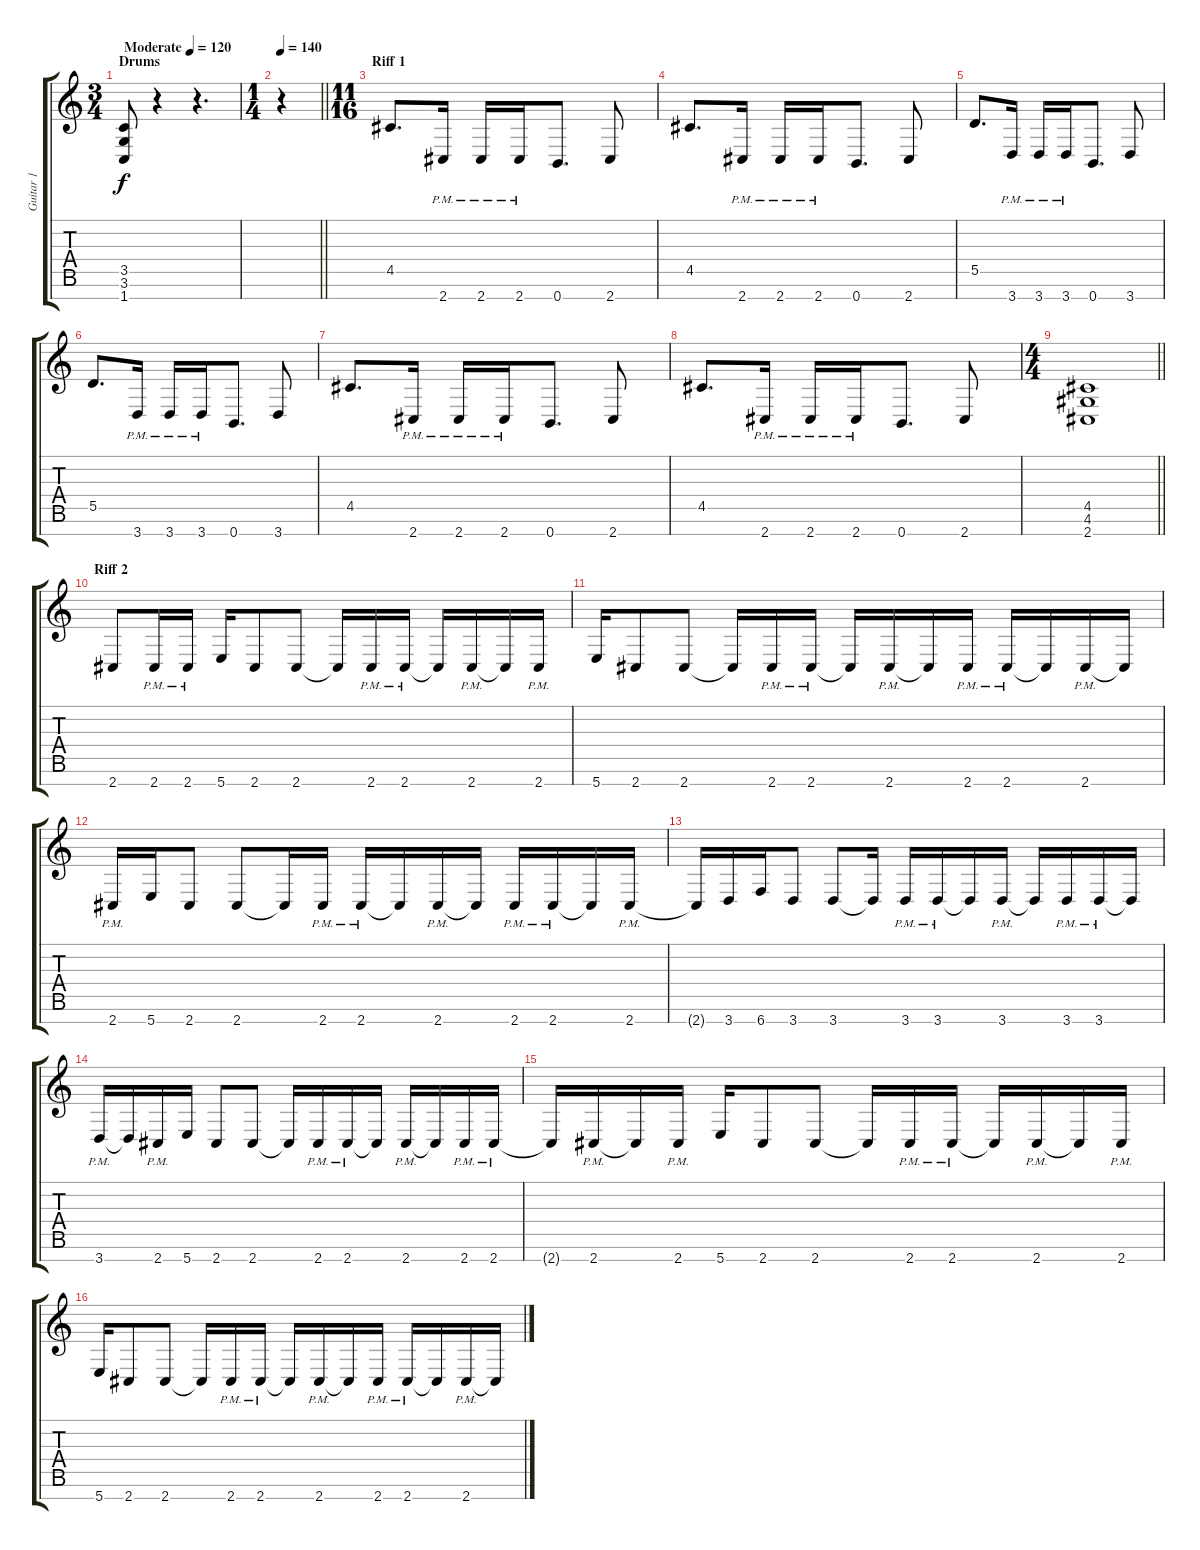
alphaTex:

\track ("Guitar 1" "Guitar 1") {instrument distortionguitar}
\staff {score tabs}
\tuning (E4 B3 G3 D3 A2 E2 B1) {hide}
\ts (3 4)
\section ("" "Drums")
\tempo (120 "Moderate")
\clef g2
\ks c
(3.5 3.6 1.7).8{dy f instrument distortionguitar} r.4 r.4{d} |
\ts (1 4)
\tempo 140
\barLineRight lightlight
r.4 |
\ts (11 16)
\section ("" "Riff 1")
4.5.8{d} 2.7{pm}.16 2.7{pm}.16 2.7{pm}.16 0.7.8{d} 2.7.8 |
4.5.8{d} 2.7{pm}.16 2.7{pm}.16 2.7{pm}.16 0.7.8{d} 2.7.8 |
5.5.8{d} 3.7{pm}.16 3.7{pm}.16 3.7{pm}.16 0.7.8{d} 3.7.8 |
5.5.8{d} 3.7{pm}.16 3.7{pm}.16 3.7{pm}.16 0.7.8{d} 3.7.8 |
4.5.8{d} 2.7{pm}.16 2.7{pm}.16 2.7{pm}.16 0.7.8{d} 2.7.8 |
4.5.8{d} 2.7{pm}.16 2.7{pm}.16 2.7{pm}.16 0.7.8{d} 2.7.8 |
\ts (4 4)
\barLineRight lightlight
(4.5 4.6 2.7).1 |
\section ("" "Riff 2")
2.7.8 2.7{pm}.16 2.7{pm}.16 5.7.16 2.7.8 2.7.8 2.7{t}.16 2.7{pm}.16 2.7{pm}.16 2.7{t}.16 2.7{pm}.16 2.7{t}.16 2.7{pm}.16 |
5.7.16 2.7.8 2.7.8 2.7{t}.16 2.7{pm}.16 2.7{pm}.16 2.7{t}.16 2.7{pm}.16 2.7{t}.16 2.7{pm}.16 2.7{pm}.16 2.7{t}.16 2.7{pm}.16 2.7{t}.16 |
2.7{pm}.16 5.7.16 2.7.8 2.7.8 2.7{t}.16 2.7{pm}.16 2.7{pm}.16 2.7{t}.16 2.7{pm}.16 2.7{t}.16 2.7{pm}.16 2.7{pm}.16 2.7{t}.16 2.7{pm}.16 |
2.7{t}.16 3.7.16 6.7.16 3.7.8 3.7.8 3.7{t}.16 3.7{pm}.16 3.7{pm}.16 3.7{t}.16 3.7{pm}.16 3.7{t}.16 3.7{pm}.16 3.7{pm}.16 3.7{t}.16 |
3.7{pm}.16 3.7{t}.16 2.7{pm}.16 5.7.16 2.7.8 2.7.8 2.7{t}.16 2.7{pm}.16 2.7{pm}.16 2.7{t}.16 2.7{pm}.16 2.7{t}.16 2.7{pm}.16 2.7{pm}.16 |
2.7{t}.16 2.7{pm}.16 2.7{t}.16 2.7{pm}.16 5.7.16 2.7.8 2.7.8 2.7{t}.16 2.7{pm}.16 2.7{pm}.16 2.7{t}.16 2.7{pm}.16 2.7{t}.16 2.7{pm}.16 |
5.7.16 2.7.8 2.7.8 2.7{t}.16 2.7{pm}.16 2.7{pm}.16 2.7{t}.16 2.7{pm}.16 2.7{t}.16 2.7{pm}.16 2.7{pm}.16 2.7{t}.16 2.7{pm}.16 2.7{t}.16
